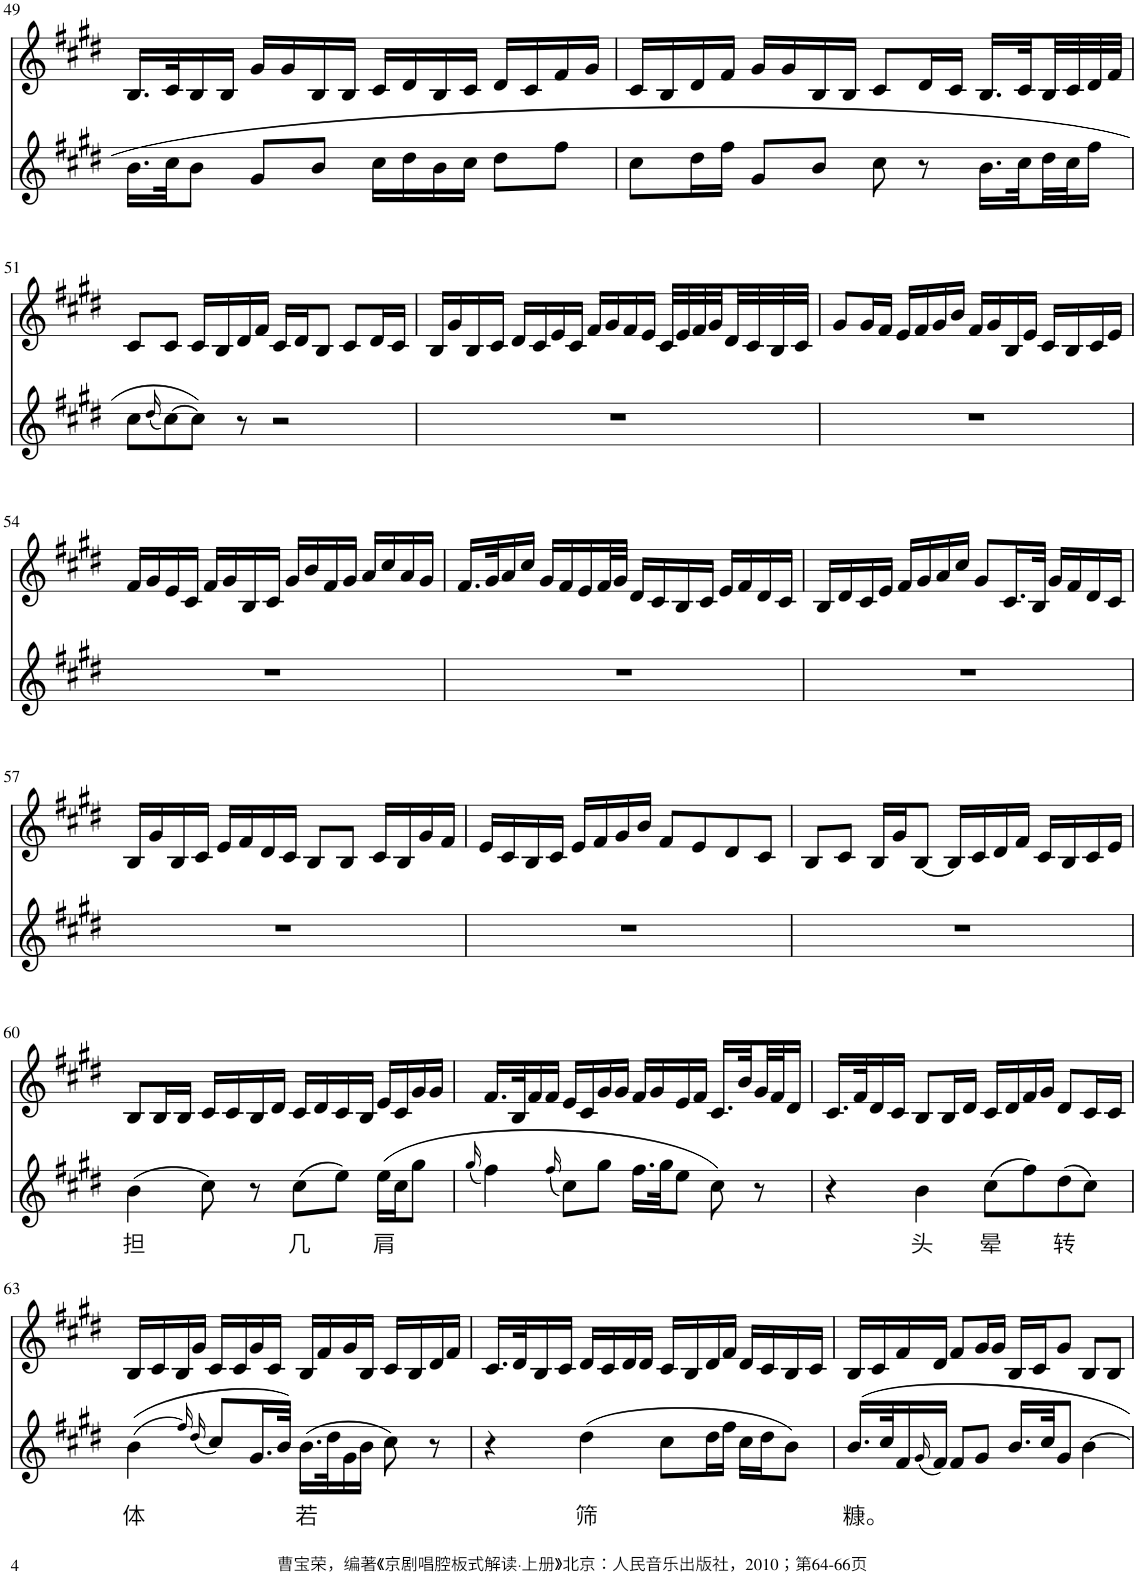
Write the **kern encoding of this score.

**kern	**text	**kern
*part2	*part2	*part1
*staff2	*staff2	*staff1
*I"Piano	*	*I"Piano
*I'Pno	*	*I'Pno
!!LO:PB:g=z
*clefG2	*	*clefG2
*k[f#c#g#d#]	*	*k[f#c#g#d#]
*M4/4	*	*M4/4
=49	=49	=49
16.b\LL	.	16.B/LL
32cc#\JK	.	32c#/K
8b\J	.	16B/
.	.	16B/JJ
8g#/L	.	16g#/LL
.	.	16g#/
8b/J	.	16B/
.	.	16B/JJ
16cc#\LL	.	16c#/LL
16dd#\	.	16d#/
16b\	.	16B/
16cc#\JJ	.	16c#/JJ
8dd#\L	.	16d#/LL
.	.	16c#/
8ff#\J	.	16f#/
.	.	16g#/JJ
=50	=50	=50
8cc#\L	.	16c#/LL
.	.	16B/
16dd#\L	.	16d#/
16ff#\JJ	.	16f#/JJ
8g#/L	.	16g#/LL
.	.	16g#/
8b/J	.	16B/
.	.	16B/JJ
8cc#\	.	8c#/L
8r	.	16d#/L
.	.	16c#/JJ
16.b\LL	.	16.B/LL
32cc#\L	.	32c#/L
32dd#\	.	32B/
32cc#\J	.	32c#/
16ff#\JJ	.	32d#/
.	.	32f#/JJJ
!!LO:LB:g=z
=51	=51	=51
8cc#\L	.	8c#/L
(16qdd#/	.	.
[8cc#\)	.	8c#/J
8cc#\J]	.	16c#/LL
.	.	16B/
8r	.	16d#/
.	.	16f#/JJ
2r	.	16c#/LL
.	.	16d#/J
.	.	8B/J
.	.	8c#/L
.	.	16d#/L
.	.	16c#/JJ
=52	=52	=52
1r	.	16B/LL
.	.	16g#/
.	.	16B/
.	.	16c#/JJ
.	.	16d#/LL
.	.	16c#/
.	.	16e/
.	.	16c#/JJ
.	.	16f#/LL
.	.	16g#/
.	.	16f#/
.	.	16e/JJ
.	.	32c#/LLL
.	.	32e/
.	.	32f#/
.	.	32g#/
.	.	32d#/
.	.	32c#/
.	.	32B/
.	.	32c#/JJJ
=53	=53	=53
1r	.	8g#/L
.	.	16g#/L
.	.	16f#/JJ
.	.	16e/LL
.	.	16f#/
.	.	16g#/
.	.	16b/JJ
.	.	16f#/LL
.	.	16g#/
.	.	16B/
.	.	16e/JJ
.	.	16c#/LL
.	.	16B/
.	.	16c#/
.	.	16e/JJ
!!LO:LB:g=z
=54	=54	=54
1r	.	16f#/LL
.	.	16g#/
.	.	16e/
.	.	16c#/JJ
.	.	16f#/LL
.	.	16g#/
.	.	16B/
.	.	16c#/JJ
.	.	16g#/LL
.	.	16b/
.	.	16f#/
.	.	16g#/JJ
.	.	16a/LL
.	.	16cc#/
.	.	16a/
.	.	16g#/JJ
=55	=55	=55
1r	.	16.f#/LL
.	.	32g#/K
.	.	16a/
.	.	16cc#/JJ
.	.	16g#/LL
.	.	16f#/
.	.	16e/
.	.	32f#/L
.	.	32g#/JJJ
.	.	16d#/LL
.	.	16c#/
.	.	16B/
.	.	16c#/JJ
.	.	16e/LL
.	.	16f#/
.	.	16d#/
.	.	16c#/JJ
=56	=56	=56
1r	.	16B/LL
.	.	16d#/
.	.	16c#/
.	.	16e/JJ
.	.	16f#/LL
.	.	16g#/
.	.	16a/
.	.	16cc#/JJ
.	.	8g#/L
.	.	16.c#/L
.	.	32B/JJk
.	.	16g#/LL
.	.	16f#/
.	.	16d#/
.	.	16c#/JJ
!!LO:LB:g=z
=57	=57	=57
1r	.	16B/LL
.	.	16g#/
.	.	16B/
.	.	16c#/JJ
.	.	16e/LL
.	.	16f#/
.	.	16d#/
.	.	16c#/JJ
.	.	8B/L
.	.	8B/J
.	.	16c#/LL
.	.	16B/
.	.	16g#/
.	.	16f#/JJ
=58	=58	=58
1r	.	16e/LL
.	.	16c#/
.	.	16B/
.	.	16c#/JJ
.	.	16e/LL
.	.	16f#/
.	.	16g#/
.	.	16b/JJ
.	.	8f#/L
.	.	8e/
.	.	8d#/
.	.	8c#/J
=59	=59	=59
1r	.	8B/L
.	.	8c#/J
.	.	16B/LL
.	.	16g#/J
.	.	[8B/J
.	.	16B/LL]
.	.	16c#/
.	.	16d#/
.	.	16f#/JJ
.	.	16c#/LL
.	.	16B/
.	.	16c#/
.	.	16e/JJ
!!LO:LB:g=z
=60	=60	=60
!	!LO:LY:b	!
(4b\	担	8B/L
.	.	16B/L
.	.	16B/JJ
8cc#\)	.	16c#/LL
.	.	16c#/
8r	.	16B/
.	.	16d#/JJ
!	!LO:LY:b	!
(8cc#\L	几	16c#/LL
.	.	16d#/
8ee\J)	.	16c#/
.	.	16B/JJ
!	!LO:LY:b	!
(16ee\LL	肩	16e/LL
16cc#\J	.	16c#/
8gg#\J	.	16g#/
.	.	16g#/JJ
=61	=61	=61
(16qgg#/	.	.
4ff#\)	.	16.f#/LL
.	.	32B/K
.	.	16f#/
.	.	16f#/JJ
(16qff#/	.	.
8cc#\L)	.	16e/LL
.	.	16c#/
8gg#\J	.	16g#/
.	.	16g#/JJ
16.ff#\LL	.	16f#/LL
.	.	16g#/
32gg#\JK	.	.
8ee\J	.	16e/
.	.	16f#/JJ
8cc#\)	.	16.c#/LL
.	.	32b/L
8r	.	32g#/
.	.	32f#/J
.	.	16d#/JJ
=62	=62	=62
4r	.	16.c#/LL
.	.	32f#/K
.	.	16d#/
.	.	16c#/JJ
!	!LO:LY:b	!
4b\	头	8B/L
.	.	16B/L
.	.	16d#/JJ
!	!LO:LY:b	!
(8cc#\L	晕	16c#/LL
.	.	16d#/
8ff#\)	.	16f#/
.	.	16g#/JJ
!	!LO:LY:b	!
(8dd#\	转	8d#/L
8cc#\J)	.	16c#/L
.	.	16c#/JJ
!!LO:LB:g=z
=63	=63	=63
!	!LO:LY:b	!
((4b\	体	16B/LL
.	.	16c#/
.	.	16B/
.	.	16g#/JJ
16qff#/)	.	.
(16qdd#/	.	.
8cc#/L)	.	16c#/LL
.	.	16c#/
16.g#/L	.	16g#/
.	.	16c#/JJ
32b/JJk)	.	.
!	!LO:LY:b	!
(16.b\LL	若	16B/LL
.	.	16f#/
32dd#\K	.	.
16g#\	.	16g#/
16b\JJ	.	16B/JJ
8cc#\)	.	16c#/LL
.	.	16B/
8r	.	16d#/
.	.	16f#/JJ
=64	=64	=64
4r	.	16.c#/LL
.	.	32d#/K
.	.	16B/
.	.	16c#/JJ
!	!LO:LY:b	!
(4dd#\	筛	16d#/LL
.	.	16c#/
.	.	16d#/
.	.	16d#/JJ
8cc#\L	.	16c#/LL
.	.	16B/
16dd#\L	.	16d#/
16ff#\JJ	.	16f#/JJ
16cc#\LL	.	16d#/LL
16dd#\J	.	16c#/
8b\J)	.	16B/
.	.	16c#/JJ
=65	=65	=65
!	!LO:LY:b	!
16.b/LL	糠。	16B/LL
.	.	16c#/
32cc#/K	.	.
16f#/	.	16f#/
(16qg#/	.	.
16f#/JJ)	.	16d#/JJ
8f#/L	.	8f#/L
8g#/J	.	16g#/L
.	.	16g#/JJ
16.b/LL	.	16B/LL
.	.	16c#/J
32cc#/JK	.	.
8g#/J	.	8g#/J
[4b\	.	8B/L
.	.	8B/J
=	=	=
*-	*-	*-
